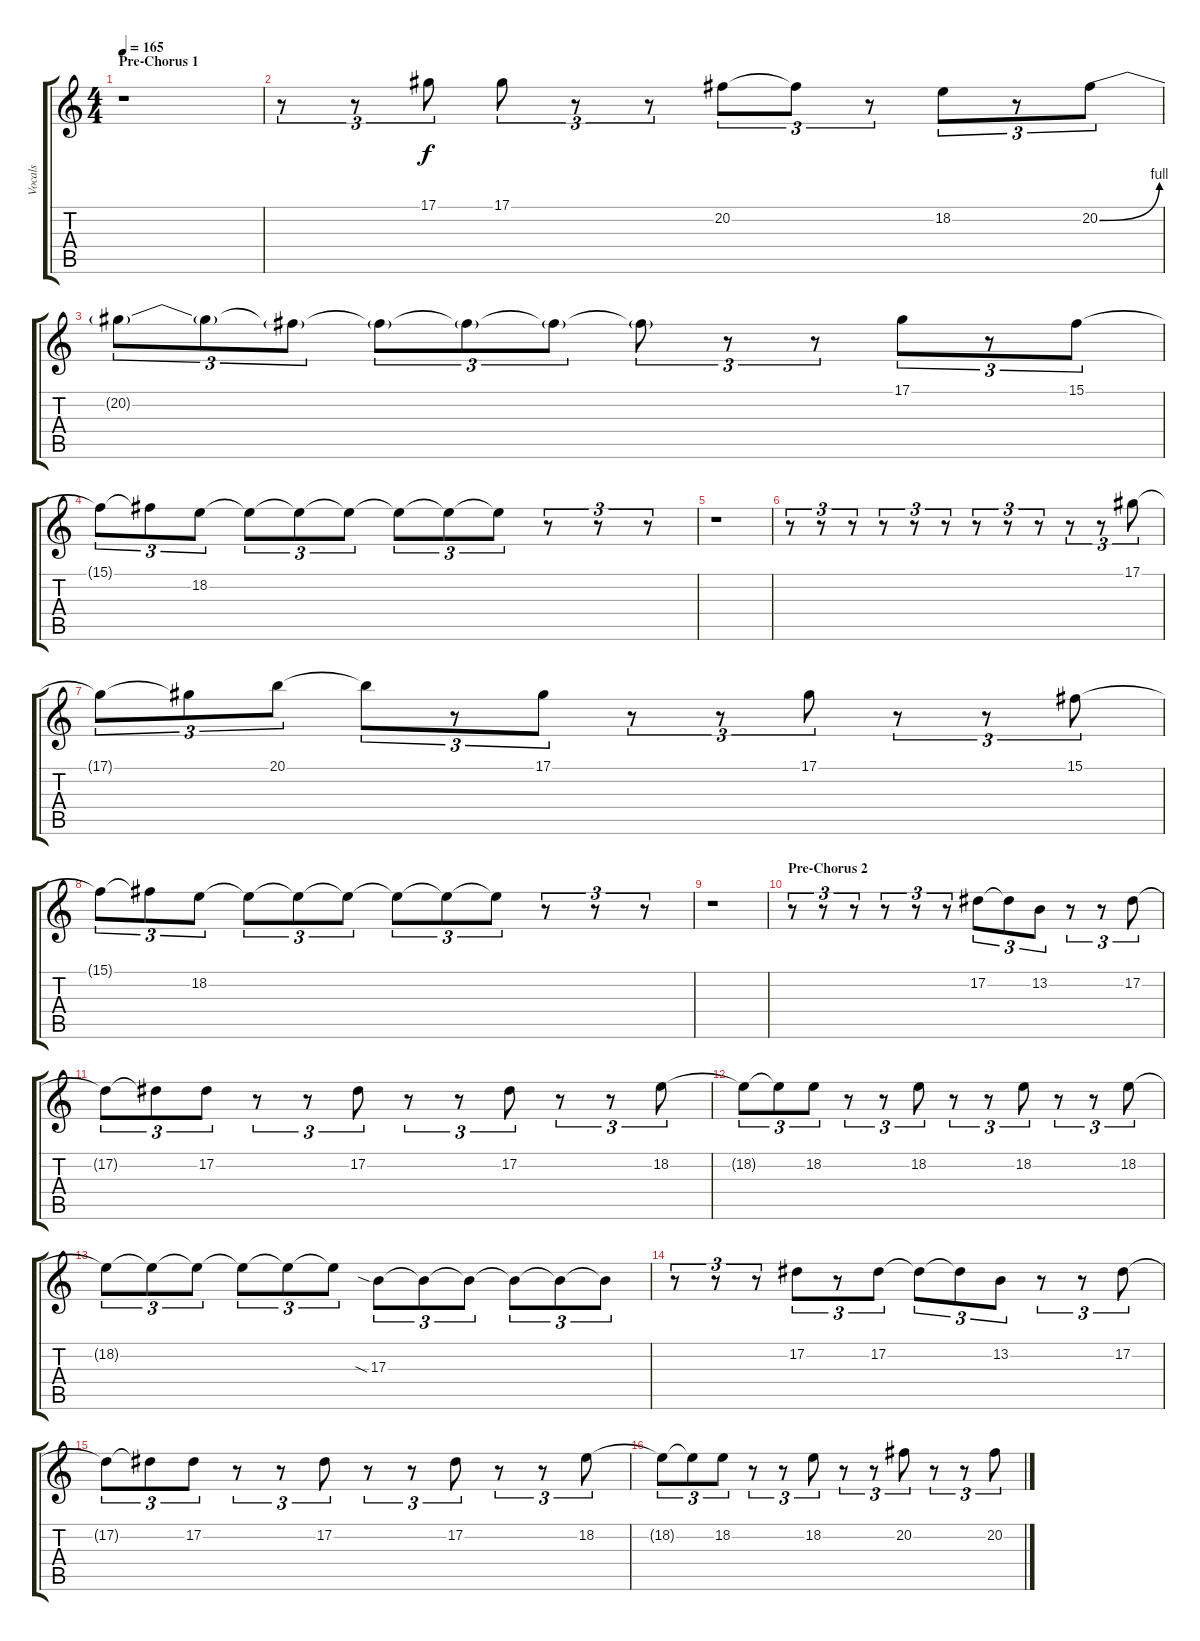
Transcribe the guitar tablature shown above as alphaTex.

\track ("Vocals" "Vocals") {instrument lead6voice}
\staff {score tabs}
\tuning (Eb4 Bb3 Gb3 Db3 Ab2 Db2) {hide}
\ts (4 4)
\section ("" "Pre-Chorus 1")
\tempo 165
\clef g2
\ks c
r.1{dy f} |
r.8{tu (3 2)} r.8{tu (3 2)} 17.1.8{tu (3 2)} 17.1.8{tu (3 2)} r.8{tu (3 2)} r.8{tu (3 2)} 20.2.8{tu (3 2)} 20.2{t}.8{tu (3 2)} r.8{tu (3 2)} 18.2.8{tu (3 2)} r.8{tu (3 2)} 20.2{be (bend 0 0 60 4)}.8{tu (3 2)} |
20.2{t}.8{tu (3 2)} 20.2{t}.8{tu (3 2)} 20.2{t}.8{tu (3 2)} 20.2{t}.8{tu (3 2)} 20.2{t}.8{tu (3 2)} 20.2{t}.8{tu (3 2)} 20.2{t}.8{tu (3 2)} r.8{tu (3 2)} r.8{tu (3 2)} 17.1.8{tu (3 2)} r.8{tu (3 2)} 15.1.8{tu (3 2)} |
15.1{t}.8{tu (3 2)} 15.1{t}.8{tu (3 2)} 18.2.8{tu (3 2)} 18.2{t}.8{tu (3 2)} 18.2{t}.8{tu (3 2)} 18.2{t}.8{tu (3 2)} 18.2{t}.8{tu (3 2)} 18.2{t}.8{tu (3 2)} 18.2{t}.8{tu (3 2)} r.8{tu (3 2)} r.8{tu (3 2)} r.8{tu (3 2)} |
r.1 |
r.8{tu (3 2)} r.8{tu (3 2)} r.8{tu (3 2)} r.8{tu (3 2)} r.8{tu (3 2)} r.8{tu (3 2)} r.8{tu (3 2)} r.8{tu (3 2)} r.8{tu (3 2)} r.8{tu (3 2)} r.8{tu (3 2)} 17.1.8{tu (3 2)} |
17.1{t}.8{tu (3 2)} 17.1{t}.8{tu (3 2)} 20.1.8{tu (3 2)} 20.1{t}.8{tu (3 2)} r.8{tu (3 2)} 17.1.8{tu (3 2)} r.8{tu (3 2)} r.8{tu (3 2)} 17.1.8{tu (3 2)} r.8{tu (3 2)} r.8{tu (3 2)} 15.1.8{tu (3 2)} |
15.1{t}.8{tu (3 2)} 15.1{t}.8{tu (3 2)} 18.2.8{tu (3 2)} 18.2{t}.8{tu (3 2)} 18.2{t}.8{tu (3 2)} 18.2{t}.8{tu (3 2)} 18.2{t}.8{tu (3 2)} 18.2{t}.8{tu (3 2)} 18.2{t}.8{tu (3 2)} r.8{tu (3 2)} r.8{tu (3 2)} r.8{tu (3 2)} |
r.1 |
\section ("" "Pre-Chorus 2")
r.8{tu (3 2)} r.8{tu (3 2)} r.8{tu (3 2)} r.8{tu (3 2)} r.8{tu (3 2)} r.8{tu (3 2)} 17.2.8{tu (3 2)} 17.2{t}.8{tu (3 2)} 13.2.8{tu (3 2)} r.8{tu (3 2)} r.8{tu (3 2)} 17.2.8{tu (3 2)} |
17.2{t}.8{tu (3 2)} 17.2{t}.8{tu (3 2)} 17.2.8{tu (3 2)} r.8{tu (3 2)} r.8{tu (3 2)} 17.2.8{tu (3 2)} r.8{tu (3 2)} r.8{tu (3 2)} 17.2.8{tu (3 2)} r.8{tu (3 2)} r.8{tu (3 2)} 18.2.8{tu (3 2)} |
18.2{t}.8{tu (3 2)} 18.2{t}.8{tu (3 2)} 18.2.8{tu (3 2)} r.8{tu (3 2)} r.8{tu (3 2)} 18.2.8{tu (3 2)} r.8{tu (3 2)} r.8{tu (3 2)} 18.2.8{tu (3 2)} r.8{tu (3 2)} r.8{tu (3 2)} 18.2.8{tu (3 2)} |
18.2{t}.8{tu (3 2)} 18.2{t}.8{tu (3 2)} 18.2{t}.8{tu (3 2)} 18.2{t}.8{tu (3 2)} 18.2{t}.8{tu (3 2)} 18.2{t}.8{tu (3 2)} 17.3{sia}.8{tu (3 2)} 17.3{t}.8{tu (3 2)} 17.3{t}.8{tu (3 2)} 17.3{t}.8{tu (3 2)} 17.3{t}.8{tu (3 2)} 17.3{t}.8{tu (3 2)} |
r.8{tu (3 2)} r.8{tu (3 2)} r.8{tu (3 2)} 17.2.8{tu (3 2)} r.8{tu (3 2)} 17.2.8{tu (3 2)} 17.2{t}.8{tu (3 2)} 17.2{t}.8{tu (3 2)} 13.2.8{tu (3 2)} r.8{tu (3 2)} r.8{tu (3 2)} 17.2.8{tu (3 2)} |
17.2{t}.8{tu (3 2)} 17.2{t}.8{tu (3 2)} 17.2.8{tu (3 2)} r.8{tu (3 2)} r.8{tu (3 2)} 17.2.8{tu (3 2)} r.8{tu (3 2)} r.8{tu (3 2)} 17.2.8{tu (3 2)} r.8{tu (3 2)} r.8{tu (3 2)} 18.2.8{tu (3 2)} |
18.2{t}.8{tu (3 2)} 18.2{t}.8{tu (3 2)} 18.2.8{tu (3 2)} r.8{tu (3 2)} r.8{tu (3 2)} 18.2.8{tu (3 2)} r.8{tu (3 2)} r.8{tu (3 2)} 20.2.8{tu (3 2)} r.8{tu (3 2)} r.8{tu (3 2)} 20.2.8{tu (3 2)}
